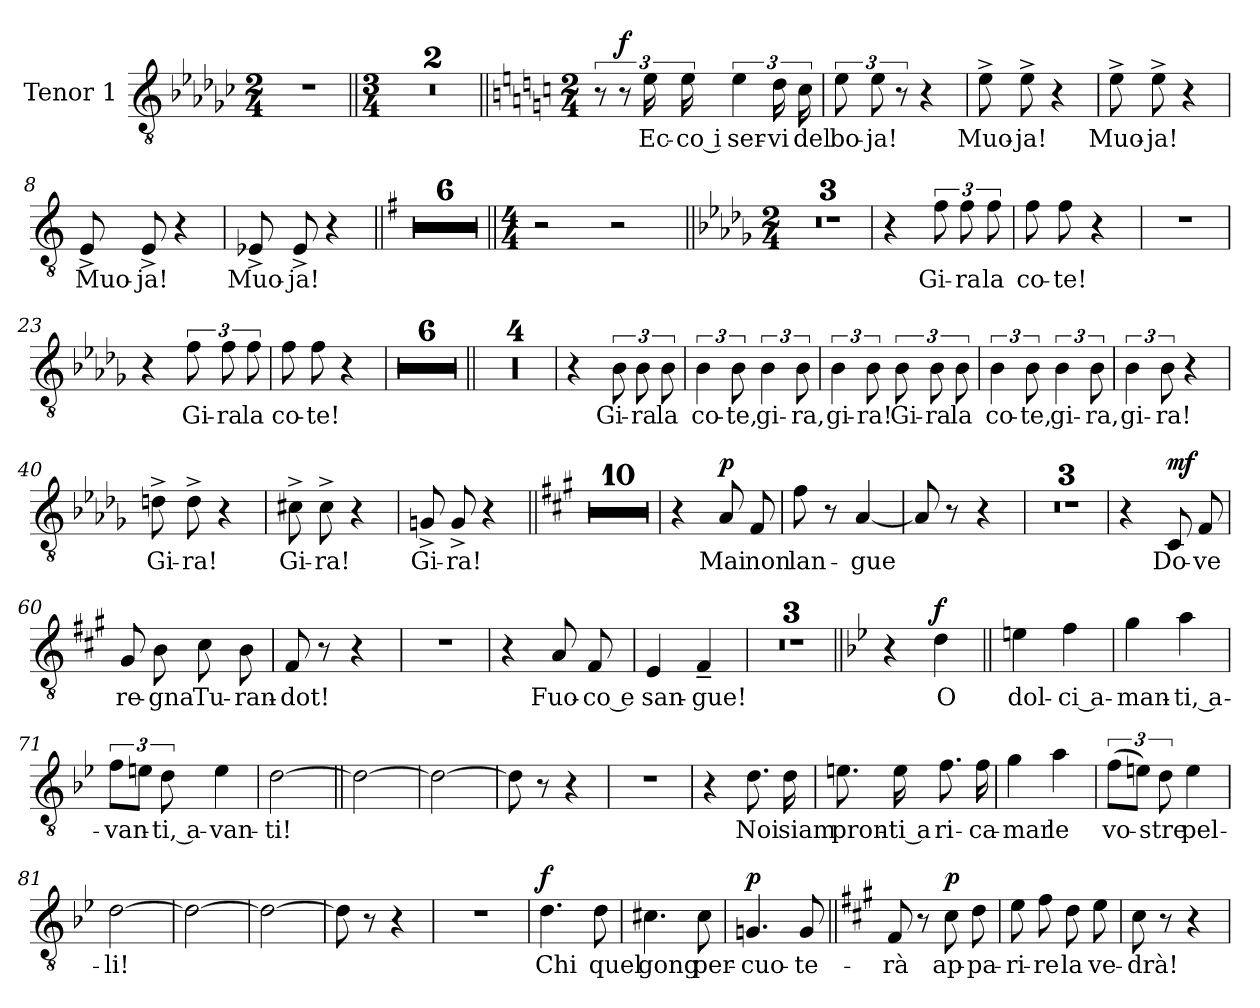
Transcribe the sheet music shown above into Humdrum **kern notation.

**kern	**text	**dynam
*part1	*part1	*part1
*staff1	*staff1	*staff1
*I"Tenor 1	*	*
*I'T1	*	*
*clefGv2	*	*
*k[b-e-a-d-g-c-]	*	*
*M2/4	*	*
=1	=1	=1
2r	.	.
=2||	=2||	=2||
*M3/4	*	*
2.r	.	.
=3	=3	=3
2.r	.	.
!!LO:PB:g=z
=4||	=4||	=4||
*k[]	*	*
*M2/4	*	*
12r	.	.
!	!	!LO:DY:b
12r	.	f
!	!LO:LY:b	!
24e\	Ec-	.
!	!LO:LY:b	!
24e\	-co i	.
!	!LO:LY:b	!
6e\	ser-	.
!	!LO:LY:b	!
24d\	-vi	.
!	!LO:LY:b	!
24c\	del	.
=5	=5	=5
!	!LO:LY:b	!
12e\	bo-	.
!	!LO:LY:b	!
12e\	-ja!	.
12r	.	.
4r	.	.
=6	=6	=6
!	!LO:LY:b	!
8e^\	Muo-	.
!	!LO:LY:b	!
8e^\	-ja!	.
4r	.	.
=7	=7	=7
!	!LO:LY:b	!
8e^\	Muo-	.
!	!LO:LY:b	!
8e^\	-ja!	.
4r	.	.
!!LO:PB:g=z
=8	=8	=8
!	!LO:LY:b	!
8E^/	Muo-	.
!	!LO:LY:b	!
8E^/	-ja!	.
4r	.	.
=9	=9	=9
!	!LO:LY:b	!
8E-X^/	Muo-	.
!	!LO:LY:b	!
8E-^/	-ja!	.
4r	.	.
=10||	=10||	=10||
*k[f#]	*	*
2r	.	.
=11	=11	=11
2r	.	.
=12	=12	=12
2r	.	.
=13	=13	=13
2r	.	.
=14	=14	=14
2r	.	.
=15	=15	=15
2r	.	.
=16||	=16||	=16||
*M4/4	*	*
2r	.	.
2r	.	.
!!LO:PB:g=z
=17||	=17||	=17||
*k[b-e-a-d-g-]	*	*
*M2/4	*	*
2r	.	.
=18	=18	=18
2r	.	.
!!LO:PB:g=z
=19	=19	=19
2r	.	.
=20	=20	=20
4r	.	.
!	!LO:LY:b	!
12f\	Gi-	.
!	!LO:LY:b	!
12f\	-ra	.
!	!LO:LY:b	!
12f\	la	.
=21	=21	=21
!	!LO:LY:b	!
8f\	co-	.
!	!LO:LY:b	!
8f\	-te!	.
4r	.	.
=22	=22	=22
2r	.	.
=23	=23	=23
4r	.	.
!	!LO:LY:b	!
12f\	Gi-	.
!	!LO:LY:b	!
12f\	-ra	.
!	!LO:LY:b	!
12f\	la	.
!!LO:PB:g=z
=24	=24	=24
!	!LO:LY:b	!
8f\	co-	.
!	!LO:LY:b	!
8f\	-te!	.
4r	.	.
=25	=25	=25
2r	.	.
=26	=26	=26
2r	.	.
=27	=27	=27
2r	.	.
=28	=28	=28
2r	.	.
=29	=29	=29
2r	.	.
!!LO:PB:g=z
=30	=30	=30
2r	.	.
=31||	=31||	=31||
2r	.	.
=32	=32	=32
2r	.	.
=33	=33	=33
2r	.	.
=34	=34	=34
2r	.	.
!!LO:PB:g=z
=35	=35	=35
4r	.	.
!	!LO:LY:b	!
12B-\	Gi-	.
!	!LO:LY:b	!
12B-\	-ra	.
!	!LO:LY:b	!
12B-\	la	.
=36	=36	=36
!	!LO:LY:b	!
6B-\	co-	.
!	!LO:LY:b	!
12B-\	-te,	.
!	!LO:LY:b	!
6B-\	gi-	.
!	!LO:LY:b	!
12B-\	-ra,	.
=37	=37	=37
!	!LO:LY:b	!
6B-\	gi-	.
!	!LO:LY:b	!
12B-\	-ra!	.
!	!LO:LY:b	!
12B-\	Gi-	.
!	!LO:LY:b	!
12B-\	-ra	.
!	!LO:LY:b	!
12B-\	la	.
=38	=38	=38
!	!LO:LY:b	!
6B-\	co-	.
!	!LO:LY:b	!
12B-\	-te,	.
!	!LO:LY:b	!
6B-\	gi-	.
!	!LO:LY:b	!
12B-\	-ra,	.
!!LO:PB:g=z
=39	=39	=39
!	!LO:LY:b	!
6B-\	gi-	.
!	!LO:LY:b	!
12B-\	-ra!	.
4r	.	.
=40	=40	=40
!	!LO:LY:b	!
8dn^\	Gi-	.
!	!LO:LY:b	!
8d^\	-ra!	.
4r	.	.
=41	=41	=41
!	!LO:LY:b	!
8c#X^\	Gi-	.
!	!LO:LY:b	!
8c#^\	-ra!	.
4r	.	.
=42	=42	=42
!	!LO:LY:b	!
8Gn^/	Gi-	.
!	!LO:LY:b	!
8G^/	-ra!	.
4r	.	.
!!LO:PB:g=z
=43||	=43||	=43||
*k[f#c#g#]	*	*
2r	.	.
=44	=44	=44
2r	.	.
=45	=45	=45
2r	.	.
=46	=46	=46
2r	.	.
=47	=47	=47
2r	.	.
!!LO:PB:g=z
=48	=48	=48
2r	.	.
=49	=49	=49
2r	.	.
=50	=50	=50
2r	.	.
=51	=51	=51
2r	.	.
=52	=52	=52
2r	.	.
!!LO:PB:g=z
=53	=53	=53
4r	.	.
!	!LO:LY:b	!LO:DY:a
8A/	Mai	p
!	!LO:LY:b	!
8F#/	non	.
=54	=54	=54
!	!LO:LY:b	!
8f#\	lan-	.
8r	.	.
!	!LO:LY:b	!
[4A/	-gue	.
=55	=55	=55
8A/]	.	.
8r	.	.
4r	.	.
=56	=56	=56
2r	.	.
=57	=57	=57
2r	.	.
!!LO:PB:g=z
=58	=58	=58
2r	.	.
=59	=59	=59
4r	.	.
!	!LO:LY:b	!LO:DY:a
8C#/	Do-	mf
!	!LO:LY:b	!
8F#/	-ve	.
=60	=60	=60
!	!LO:LY:b	!
8G#/	re-	.
!	!LO:LY:b	!
8B\	-gna	.
!	!LO:LY:b	!
8c#\	Tu-	.
!	!LO:LY:b	!
8B\	-ran-	.
=61	=61	=61
!	!LO:LY:b	!
8F#/	-dot!	.
8r	.	.
4r	.	.
=62	=62	=62
2r	.	.
!!LO:PB:g=z
=63	=63	=63
4r	.	.
!	!LO:LY:b	!
8A/	Fuo-	.
!	!LO:LY:b	!
8F#/	-co e	.
=64	=64	=64
!	!LO:LY:b	!
4E/	san-	.
!	!LO:LY:b	!
4F#~/	-gue!	.
=65	=65	=65
2r	.	.
=66	=66	=66
2r	.	.
=67	=67	=67
2r	.	.
!!LO:PB:g=z
=68||	=68||	=68||
*k[b-e-]	*	*
4r	.	.
!	!LO:LY:b	!LO:DY:a
4d\	O	f
=69||	=69||	=69||
!	!LO:LY:b	!
4en\	dol-	.
!	!LO:LY:b	!
4f\	-ci a-	.
=70	=70	=70
!	!LO:LY:b	!
4g\	-man-	.
!	!LO:LY:b	!
4a\	-ti, a-	.
=71	=71	=71
!	!LO:LY:b	!
12f\L	-van-	.
12en\J	.	.
!	!LO:LY:b	!
12d\	-ti, a-	.
!	!LO:LY:b	!
4e\	-van-	.
=72	=72	=72
!	!LO:LY:b	!
[2d\	-ti!	.
!!LO:PB:g=z
=73||	=73||	=73||
2d\_	.	.
=74	=74	=74
2d\_	.	.
=75	=75	=75
8d\]	.	.
8r	.	.
4r	.	.
=76	=76	=76
2r	.	.
!!LO:PB:g=z
=77	=77	=77
4r	.	.
!	!LO:LY:b	!
8.d\	Noi	.
!	!LO:LY:b	!
16d\	siam	.
=78	=78	=78
!	!LO:LY:b	!
8.en\	pron-	.
!	!LO:LY:b	!
16e\	-ti a	.
!	!LO:LY:b	!
8.f\	ri-	.
!	!LO:LY:b	!
16f\	-ca-	.
=79	=79	=79
!	!LO:LY:b	!
4g\	-mar	.
!	!LO:LY:b	!
4a\	le	.
=80	=80	=80
!	!LO:LY:b	!
(>12f\L	vo-	.
12en\J)	.	.
!	!LO:LY:b	!
12d\	-stre	.
!	!LO:LY:b	!
4e\	pel-	.
!!LO:PB:g=z
=81	=81	=81
!	!LO:LY:b	!
[2d\	-li!	.
=82	=82	=82
2d\_	.	.
=83	=83	=83
2d\_	.	.
!!LO:PB:g=z
=84	=84	=84
8d\]	.	.
8r	.	.
4r	.	.
=85	=85	=85
2r	.	.
=86	=86	=86
!	!LO:LY:b	!LO:DY:a
4.d\	Chi	f
!	!LO:LY:b	!
8d\	quel	.
=87	=87	=87
!	!LO:LY:b	!
4.c#X\	gong	.
!	!LO:LY:b	!
8c#\	per-	.
!!LO:PB:g=z
=88	=88	=88
!	!LO:LY:b	!LO:DY:a
4.Gn/	-cuo-	p
!	!LO:LY:b	!
8G/	-te-	.
=89||	=89||	=89||
*k[f#c#g#]	*	*
!	!LO:LY:b	!
8F#/	-rà	.
8r	.	.
!	!LO:LY:b	!LO:DY:a
8c#\	ap-	p
!	!LO:LY:b	!
8d\	-pa-	.
=90	=90	=90
!	!LO:LY:b	!
8e\	-ri-	.
!	!LO:LY:b	!
8f#\	-re	.
!	!LO:LY:b	!
8d\	la	.
!	!LO:LY:b	!
8e\	ve-	.
=91	=91	=91
!	!LO:LY:b	!
8c#\	-drà!	.
8r	.	.
4r	.	.
=	=	=
*-	*-	*-
